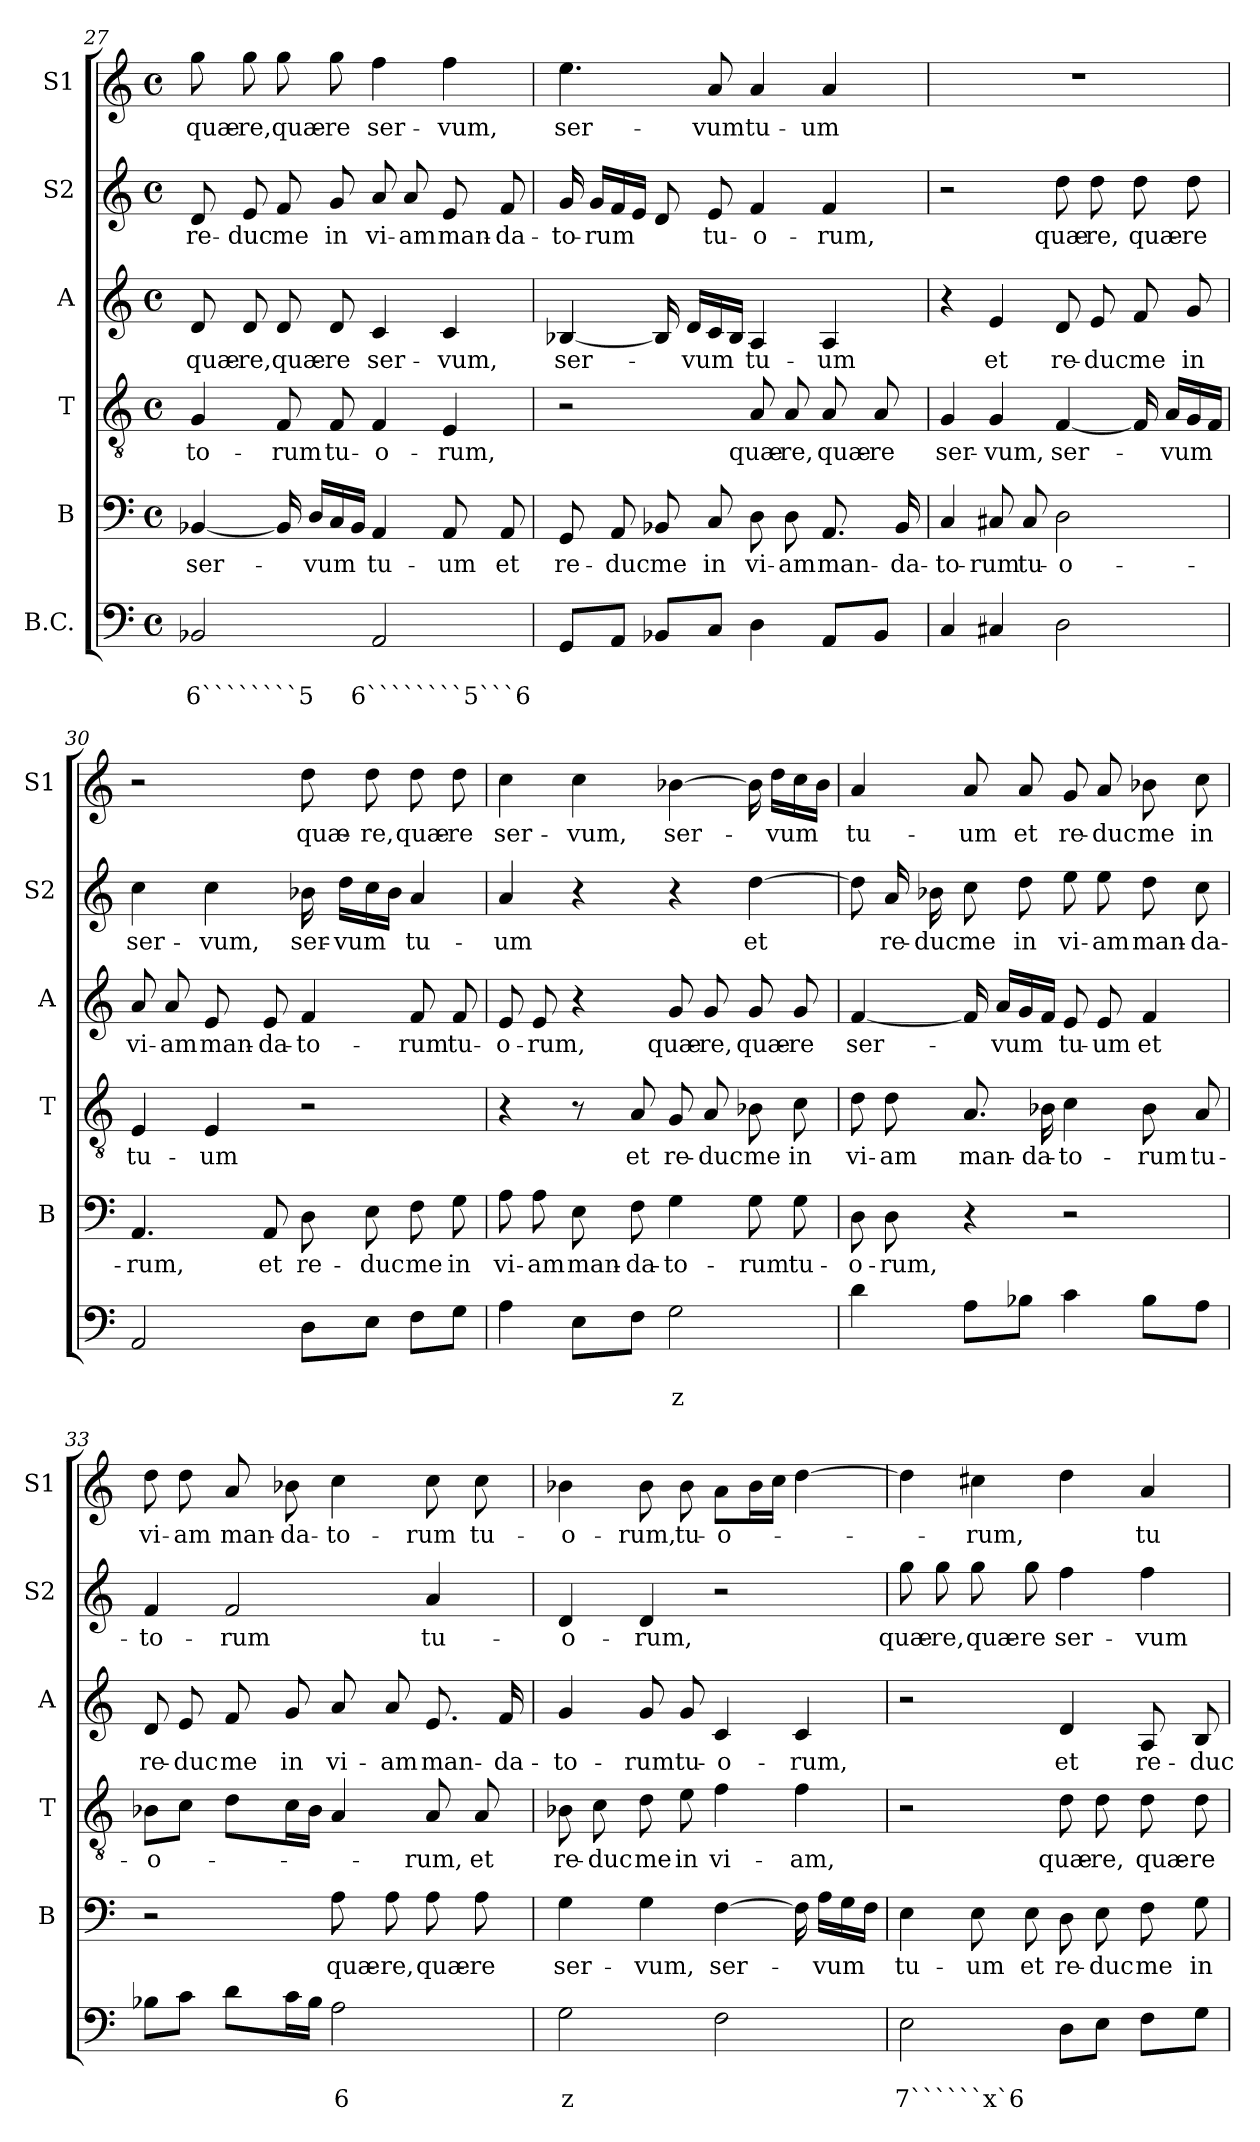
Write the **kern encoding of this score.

**kern	**text	**text	**kern	**text	**kern	**text	**kern	**text	**kern	**text	**kern	**text
*part6	*part6	*part6	*part5	*part5	*part4	*part4	*part3	*part3	*part2	*part2	*part1	*part1
*staff6	*staff6	*staff6	*staff5	*staff5	*staff4	*staff4	*staff3	*staff3	*staff2	*staff2	*staff1	*staff1
*I"B.C.	*	*	*I"B	*	*I"T	*	*I"A	*	*I"S2	*	*I"S1	*
*	*	*	*I'B	*	*I'T	*	*I'A	*	*I'S2	*	*I'S1	*
*clefF4	*	*	*clefF4	*	*clefGv2	*	*clefG2	*	*clefG2	*	*clefG2	*
*k[]	*	*	*k[]	*	*k[]	*	*k[]	*	*k[]	*	*k[]	*
*C:	*	*	*C:	*	*C:	*	*C:	*	*C:	*	*C:	*
*M4/4	*	*	*M4/4	*	*M4/4	*	*M4/4	*	*M4/4	*	*M4/4	*
*met(c)	*	*	*met(c)	*	*met(c)	*	*met(c)	*	*met(c)	*	*met(c)	*
=27	=27	=27	=27	=27	=27	=27	=27	=27	=27	=27	=27	=27
!	!	!LO:LY:b	!	!LO:LY:b	!	!LO:LY:b	!	!LO:LY:b	!	!LO:LY:b	!	!LO:LY:b
2BB-X/	.	6````````5	[4BB-X/	ser-	4G/	-to-	8d/	quæ-	8d/	re-	8gg\	quæ-
!	!	!	!	!	!	!	!	!LO:LY:b	!	!LO:LY:b	!	!LO:LY:b
.	.	.	.	.	.	.	8d/	-re,	8e/	-duc	8gg\	-re,
!	!	!	!	!	!	!LO:LY:b	!	!LO:LY:b	!	!LO:LY:b	!	!LO:LY:b
.	.	.	16BB-/]	.	8F/	-rum	8d/	quæ-	8f/	me	8gg\	quæ-
!	!	!	!	!LO:LY:b	!	!	!	!	!	!	!	!
.	.	.	16D/LL	-vum	.	.	.	.	.	.	.	.
!	!	!	!	!	!	!LO:LY:b	!	!LO:LY:b	!	!LO:LY:b	!	!LO:LY:b
.	.	.	16C/	.	8F/	tu-	8d/	-re	8g/	in	8gg\	-re
.	.	.	16BB-/JJ	.	.	.	.	.	.	.	.	.
!	!	!LO:LY:b	!	!LO:LY:b	!	!LO:LY:b	!	!LO:LY:b	!	!LO:LY:b	!	!LO:LY:b
2AA/	.	6````````5```6	4AA/	tu-	4F/	-o-	4c/	ser-	8a/	vi-	4ff\	ser-
!	!	!	!	!	!	!	!	!	!	!LO:LY:b	!	!
.	.	.	.	.	.	.	.	.	8a/	-am	.	.
!	!	!	!	!LO:LY:b	!	!LO:LY:b	!	!LO:LY:b	!	!LO:LY:b	!	!LO:LY:b
.	.	.	8AA/	-um	4E/	-rum,	4c/	-vum,	8e/	man-	4ff\	-vum,
!	!	!	!	!LO:LY:b	!	!	!	!	!	!LO:LY:b	!	!
.	.	.	8AA/	et	.	.	.	.	8f/	-da-	.	.
=28	=28	=28	=28	=28	=28	=28	=28	=28	=28	=28	=28	=28
!	!	!	!	!LO:LY:b	!	!	!	!LO:LY:b	!	!LO:LY:b	!	!LO:LY:b
8GG/L	.	.	8GG/	re-	2r	.	[4B-X/	ser-	16g/	-to-	4.ee\	ser-
!	!	!	!	!	!	!	!	!	!	!LO:LY:b	!	!
.	.	.	.	.	.	.	.	.	16g/LL	-rum	.	.
!	!	!	!	!LO:LY:b	!	!	!	!	!	!	!	!
8AA/J	.	.	8AA/	-duc	.	.	.	.	16f/	.	.	.
.	.	.	.	.	.	.	.	.	16e/JJ	.	.	.
!	!	!	!	!LO:LY:b	!	!	!	!	!	!	!	!
8BB-X/L	.	.	8BB-X/	me	.	.	16B-/]	.	8d/	.	.	.
!	!	!	!	!	!	!	!	!LO:LY:b	!	!	!	!
.	.	.	.	.	.	.	16d/LL	-vum	.	.	.	.
!	!	!	!	!LO:LY:b	!	!	!	!	!	!LO:LY:b	!	!LO:LY:b
8C/J	.	.	8C/	in	.	.	16c/	.	8e/	tu-	8a/	-vum
.	.	.	.	.	.	.	16B-/JJ	.	.	.	.	.
!	!	!	!	!LO:LY:b	!	!LO:LY:b	!	!LO:LY:b	!	!LO:LY:b	!	!LO:LY:b
4D\	.	.	8D\	vi-	8A/	quæ-	4A/	tu-	4f/	-o-	4a/	tu-
!	!	!	!	!LO:LY:b	!	!LO:LY:b	!	!	!	!	!	!
.	.	.	8D\	-am	8A/	-re,	.	.	.	.	.	.
!	!	!	!	!LO:LY:b	!	!LO:LY:b	!	!LO:LY:b	!	!LO:LY:b	!	!LO:LY:b
8AA/L	.	.	8.AA/	man-	8A/	quæ-	4A/	-um	4f/	-rum,	4a/	-um
!	!	!	!	!	!	!LO:LY:b	!	!	!	!	!	!
8BB-/J	.	.	.	.	8A/	-re	.	.	.	.	.	.
!	!	!	!	!LO:LY:b	!	!	!	!	!	!	!	!
.	.	.	16BB-/	-da-	.	.	.	.	.	.	.	.
!!LO:LB:g=z
=29	=29	=29	=29	=29	=29	=29	=29	=29	=29	=29	=29	=29
!	!	!	!	!LO:LY:b	!	!LO:LY:b	!	!	!	!	!	!
4C/	.	.	4C/	-to-	4G/	ser-	4r	.	2r	.	1r	.
!	!	!	!	!LO:LY:b	!	!LO:LY:b	!	!LO:LY:b	!	!	!	!
4C#X/	.	.	8C#X/	-rum	4G/	-vum,	4e/	et	.	.	.	.
!	!	!	!	!LO:LY:b	!	!	!	!	!	!	!	!
.	.	.	8C#/	tu-	.	.	.	.	.	.	.	.
!	!	!	!	!LO:LY:b	!	!LO:LY:b	!	!LO:LY:b	!	!LO:LY:b	!	!
2D\	.	.	2D\	-o-	[4F/	ser-	8d/	re-	8dd\	quæ-	.	.
!	!	!	!	!	!	!	!	!LO:LY:b	!	!LO:LY:b	!	!
.	.	.	.	.	.	.	8e/	-duc	8dd\	-re,	.	.
!	!	!	!	!	!	!	!	!LO:LY:b	!	!LO:LY:b	!	!
.	.	.	.	.	16F/]	.	8f/	me	8dd\	quæ-	.	.
!	!	!	!	!	!	!LO:LY:b	!	!	!	!	!	!
.	.	.	.	.	16A/LL	-vum	.	.	.	.	.	.
!	!	!	!	!	!	!	!	!LO:LY:b	!	!LO:LY:b	!	!
.	.	.	.	.	16G/	.	8g/	in	8dd\	-re	.	.
.	.	.	.	.	16F/JJ	.	.	.	.	.	.	.
=30	=30	=30	=30	=30	=30	=30	=30	=30	=30	=30	=30	=30
!	!	!	!	!LO:LY:b	!	!LO:LY:b	!	!LO:LY:b	!	!LO:LY:b	!	!
2AA/	.	.	4.AA/	-rum,	4E/	tu-	8a/	vi-	4cc\	ser-	2r	.
!	!	!	!	!	!	!	!	!LO:LY:b	!	!	!	!
.	.	.	.	.	.	.	8a/	-am	.	.	.	.
!	!	!	!	!	!	!LO:LY:b	!	!LO:LY:b	!	!LO:LY:b	!	!
.	.	.	.	.	4E/	-um	8e/	man-	4cc\	-vum,	.	.
!	!	!	!	!LO:LY:b	!	!	!	!LO:LY:b	!	!	!	!
.	.	.	8AA/	et	.	.	8e/	-da-	.	.	.	.
!	!	!	!	!LO:LY:b	!	!	!	!LO:LY:b	!	!LO:LY:b	!	!LO:LY:b
8D\L	.	.	8D\	re-	2r	.	4f/	-to-	16b-X\	ser-	8dd\	quæ-
!	!	!	!	!	!	!	!	!	!	!LO:LY:b	!	!
.	.	.	.	.	.	.	.	.	16dd\LL	-vum	.	.
!	!	!	!	!LO:LY:b	!	!	!	!	!	!	!	!LO:LY:b
8E\J	.	.	8E\	-duc	.	.	.	.	16cc\	.	8dd\	-re,
.	.	.	.	.	.	.	.	.	16b-\JJ	.	.	.
!	!	!	!	!LO:LY:b	!	!	!	!LO:LY:b	!	!LO:LY:b	!	!LO:LY:b
8F\L	.	.	8F\	me	.	.	8f/	-rum	4a/	tu-	8dd\	quæ-
!	!	!	!	!LO:LY:b	!	!	!	!LO:LY:b	!	!	!	!LO:LY:b
8G\J	.	.	8G\	in	.	.	8f/	tu-	.	.	8dd\	-re
=31	=31	=31	=31	=31	=31	=31	=31	=31	=31	=31	=31	=31
!	!	!	!	!LO:LY:b	!	!	!	!LO:LY:b	!	!LO:LY:b	!	!LO:LY:b
4A\	.	.	8A\	vi-	4r	.	8e/	-o-	4a/	-um	4cc\	ser-
!	!	!	!	!LO:LY:b	!	!	!	!LO:LY:b	!	!	!	!
.	.	.	8A\	-am	.	.	8e/	-rum,	.	.	.	.
!	!	!	!	!LO:LY:b	!	!	!	!	!	!	!	!LO:LY:b
8E\L	.	.	8E\	man-	8r	.	4r	.	4r	.	4cc\	-vum,
!	!	!	!	!LO:LY:b	!	!LO:LY:b	!	!	!	!	!	!
8F\J	.	.	8F\	-da-	8A/	et	.	.	.	.	.	.
!	!	!LO:LY:b	!	!LO:LY:b	!	!LO:LY:b	!	!LO:LY:b	!	!	!	!LO:LY:b
2G\	.	z	4G\	-to-	8G/	re-	8g/	quæ-	4r	.	[4b-X\	ser-
!	!	!	!	!	!	!LO:LY:b	!	!LO:LY:b	!	!	!	!
.	.	.	.	.	8A/	-duc	8g/	-re,	.	.	.	.
!	!	!	!	!LO:LY:b	!	!LO:LY:b	!	!LO:LY:b	!	!LO:LY:b	!	!
.	.	.	8G\	-rum	8B-X\	me	8g/	quæ-	[4dd\	et	16b-\]	.
!	!	!	!	!	!	!	!	!	!	!	!	!LO:LY:b
.	.	.	.	.	.	.	.	.	.	.	16dd\LL	-vum
!	!	!	!	!LO:LY:b	!	!LO:LY:b	!	!LO:LY:b	!	!	!	!
.	.	.	8G\	tu-	8c\	in	8g/	-re	.	.	16cc\	.
.	.	.	.	.	.	.	.	.	.	.	16b-\JJ	.
!!LO:PB:g=z
=32	=32	=32	=32	=32	=32	=32	=32	=32	=32	=32	=32	=32
!	!	!	!	!LO:LY:b	!	!LO:LY:b	!	!LO:LY:b	!	!	!	!LO:LY:b
4d\	.	.	8D\	-o-	8d\	vi-	[4f/	ser-	8dd\]	.	4a/	tu-
!	!	!	!	!LO:LY:b	!	!LO:LY:b	!	!	!	!LO:LY:b	!	!
.	.	.	8D\	-rum,	8d\	-am	.	.	16a/	re-	.	.
!	!	!	!	!	!	!	!	!	!	!LO:LY:b	!	!
.	.	.	.	.	.	.	.	.	16b-X\	-duc	.	.
!	!	!	!	!	!	!LO:LY:b	!	!	!	!LO:LY:b	!	!LO:LY:b
8A\L	.	.	4r	.	8.A/	man-	16f/]	.	8cc\	me	8a/	-um
!	!	!	!	!	!	!	!	!LO:LY:b	!	!	!	!
.	.	.	.	.	.	.	16a/LL	-vum	.	.	.	.
!	!	!	!	!	!	!	!	!	!	!LO:LY:b	!	!LO:LY:b
8B-X\J	.	.	.	.	.	.	16g/	.	8dd\	in	8a/	et
!	!	!	!	!	!	!LO:LY:b	!	!	!	!	!	!
.	.	.	.	.	16B-X\	-da-	16f/JJ	.	.	.	.	.
!	!	!	!	!	!	!LO:LY:b	!	!LO:LY:b	!	!LO:LY:b	!	!LO:LY:b
4c\	.	.	2r	.	4c\	-to-	8e/	tu-	8ee\	vi-	8g/	re-
!	!	!	!	!	!	!	!	!LO:LY:b	!	!LO:LY:b	!	!LO:LY:b
.	.	.	.	.	.	.	8e/	-um	8ee\	-am	8a/	-duc
!	!	!	!	!	!	!LO:LY:b	!	!LO:LY:b	!	!LO:LY:b	!	!LO:LY:b
8B-\L	.	.	.	.	8B-\	-rum	4f/	et	8dd\	man-	8b-X\	me
!	!	!	!	!	!	!LO:LY:b	!	!	!	!LO:LY:b	!	!LO:LY:b
8A\J	.	.	.	.	8A/	tu-	.	.	8cc\	-da-	8cc\	in
=33	=33	=33	=33	=33	=33	=33	=33	=33	=33	=33	=33	=33
!	!	!	!	!	!	!LO:LY:b	!	!LO:LY:b	!	!LO:LY:b	!	!LO:LY:b
8B-X\L	.	.	2r	.	8B-X\L	-o-	8d/	re-	4f/	-to-	8dd\	vi-
!	!	!	!	!	!	!	!	!LO:LY:b	!	!	!	!LO:LY:b
8c\J	.	.	.	.	8c\J	.	8e/	-duc	.	.	8dd\	-am
!	!	!	!	!	!	!	!	!LO:LY:b	!	!LO:LY:b	!	!LO:LY:b
8d\L	.	.	.	.	8d\L	.	8f/	me	2f/	-rum	8a/	man-
!	!	!	!	!	!	!	!	!LO:LY:b	!	!	!	!LO:LY:b
16c\L	.	.	.	.	16c\L	.	8g/	in	.	.	8b-X\	-da-
16B-\JJ	.	.	.	.	16B-\JJ	.	.	.	.	.	.	.
!	!	!LO:LY:b	!	!LO:LY:b	!	!	!	!LO:LY:b	!	!	!	!LO:LY:b
2A\	.	6	8A\	quæ-	4A/	.	8a/	vi-	.	.	4cc\	-to-
!	!	!	!	!LO:LY:b	!	!	!	!LO:LY:b	!	!	!	!
.	.	.	8A\	-re,	.	.	8a/	-am	.	.	.	.
!	!	!	!	!LO:LY:b	!	!LO:LY:b	!	!LO:LY:b	!	!LO:LY:b	!	!LO:LY:b
.	.	.	8A\	quæ-	8A/	-rum,	8.e/	man-	4a/	tu-	8cc\	-rum
!	!	!	!	!LO:LY:b	!	!LO:LY:b	!	!	!	!	!	!LO:LY:b
.	.	.	8A\	-re	8A/	et	.	.	.	.	8cc\	tu-
!	!	!	!	!	!	!	!	!LO:LY:b	!	!	!	!
.	.	.	.	.	.	.	16f/	-da-	.	.	.	.
=34	=34	=34	=34	=34	=34	=34	=34	=34	=34	=34	=34	=34
!	!	!LO:LY:b	!	!LO:LY:b	!	!LO:LY:b	!	!LO:LY:b	!	!LO:LY:b	!	!LO:LY:b
2G\	.	z	4G\	ser-	8B-X\	re-	4g/	-to-	4d/	-o-	4b-X\	-o-
!	!	!	!	!	!	!LO:LY:b	!	!	!	!	!	!
.	.	.	.	.	8c\	-duc	.	.	.	.	.	.
!	!	!	!	!LO:LY:b	!	!LO:LY:b	!	!LO:LY:b	!	!LO:LY:b	!	!LO:LY:b
.	.	.	4G\	-vum,	8d\	me	8g/	-rum	4d/	-rum,	8b-\	-rum,
!	!	!	!	!	!	!LO:LY:b	!	!LO:LY:b	!	!	!	!LO:LY:b
.	.	.	.	.	8e\	in	8g/	tu-	.	.	8b-\	tu-
!	!	!	!	!LO:LY:b	!	!LO:LY:b	!	!LO:LY:b	!	!	!	!LO:LY:b
2F\	.	.	[4F\	ser-	4f\	vi-	4c/	-o-	2r	.	8a\L	-o-
.	.	.	.	.	.	.	.	.	.	.	16b-\L	.
.	.	.	.	.	.	.	.	.	.	.	16cc\JJ	.
!	!	!	!	!	!	!LO:LY:b	!	!LO:LY:b	!	!	!	!
.	.	.	16F\]	.	4f\	-am,	4c/	-rum,	.	.	[4dd\	.
!	!	!	!	!LO:LY:b	!	!	!	!	!	!	!	!
.	.	.	16A\LL	-vum	.	.	.	.	.	.	.	.
.	.	.	16G\	.	.	.	.	.	.	.	.	.
.	.	.	16F\JJ	.	.	.	.	.	.	.	.	.
!!LO:LB:g=z
=35	=35	=35	=35	=35	=35	=35	=35	=35	=35	=35	=35	=35
!	!	!LO:LY:b	!	!LO:LY:b	!	!	!	!	!	!LO:LY:b	!	!
2E\	.	7``````x`6	4E\	tu-	2r	.	2r	.	8gg\	quæ-	4dd\]	.
!	!	!	!	!	!	!	!	!	!	!LO:LY:b	!	!
.	.	.	.	.	.	.	.	.	8gg\	-re,	.	.
!	!	!	!	!LO:LY:b	!	!	!	!	!	!LO:LY:b	!	!LO:LY:b
.	.	.	8E\	-um	.	.	.	.	8gg\	quæ-	4cc#X\	-rum,
!	!	!	!	!LO:LY:b	!	!	!	!	!	!LO:LY:b	!	!
.	.	.	8E\	et	.	.	.	.	8gg\	-re	.	.
!	!	!	!	!LO:LY:b	!	!LO:LY:b	!	!LO:LY:b	!	!LO:LY:b	!	!
8D\L	.	.	8D\	re-	8d\	quæ-	4d/	et	4ff\	ser-	4dd\	.
!	!	!	!	!LO:LY:b	!	!LO:LY:b	!	!	!	!	!	!
8E\J	.	.	8E\	-duc	8d\	-re,	.	.	.	.	.	.
!	!	!	!	!LO:LY:b	!	!LO:LY:b	!	!LO:LY:b	!	!LO:LY:b	!	!LO:LY:b
8F\L	.	.	8F\	me	8d\	quæ-	8A/	re-	4ff\	-vum	4a/	tu-
!	!	!	!	!LO:LY:b	!	!LO:LY:b	!	!LO:LY:b	!	!	!	!
8G\J	.	.	8G\	in	8d\	-re	8B/	-duc	.	.	.	.
=	=	=	=	=	=	=	=	=	=	=	=	=
*-	*-	*-	*-	*-	*-	*-	*-	*-	*-	*-	*-	*-
